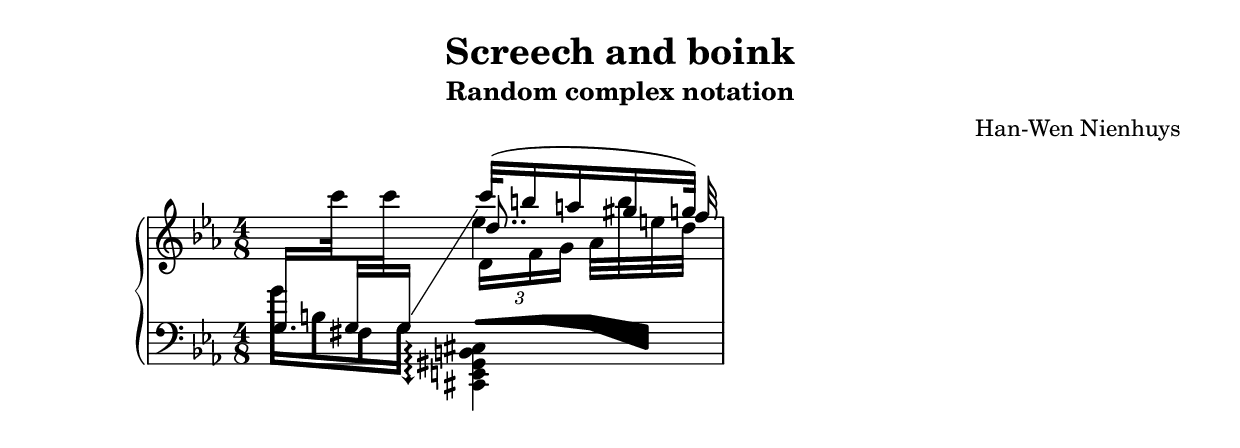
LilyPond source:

\version "2.11.51"
\header {
    title = "Screech and boink"
    subtitle = "Random complex notation"
    composer = "Han-Wen Nienhuys"
}

\score {
     \context PianoStaff <<
	\new Staff =  "up" {
	    \time 4/8
	    \key c \minor


	    << {
		\revert Stem #'direction
		\change Staff = down
		\set subdivideBeams = ##t	     
		g16.[
		    \change Staff = up
		    c'''32 	\change Staff = down
		    g32 \change Staff = up
		    c'''32	\change Staff = down
		    g16]
		\change Staff = up
		\stemUp
		\set followVoice = ##t
		c'''32([ b''16 a''16 gis''16 g''32)]  } \\
	       { s4 \times 2/3 { d'16[ f' g'] } as'32[ b''32 e'' d''] } \\
	       { s4 \autoBeamOff d''8.. f''32  } \\
	       { s4 es''4 }
	   >>
	}

	\new Staff =  "down" {
	    \clef bass
	    \key c \minor
	    \set subdivideBeams = ##f
	    \override Stem  #'french-beaming = ##t
	    \override Beam  #'thickness = #0.3
	    \override Stem  #'thickness = #4.0
	    g'16[ b16 fis16 g16]
	    << \makeClusters { 
		as16 <as b>
		<g b>
		<g cis>
	    } \\
	       {
		   \override Staff.Arpeggio  #'arpeggio-direction =#down
		   <cis, e, gis, b, cis>4\arpeggio  }
	   >>
	}
    >>
    
  \midi {
    \context {
      \Score
      tempoWholesPerMinute = #(ly:make-moment 60 8)
      }
    }



    \layout {
	ragged-right = ##t 

	\context {
	    \Staff
	    \consists Horizontal_bracket_engraver
	}
	
    }
}
